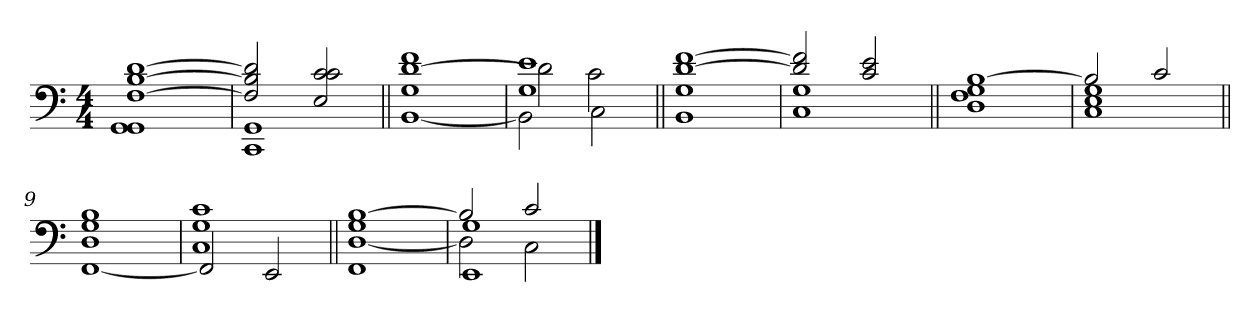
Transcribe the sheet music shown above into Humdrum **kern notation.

**kern
*part1
*staff1
*clefF4
*k[]
*M4/4
=1
1GG 1GG [1F [1B [1d
=2
*^
2F] 2B] 2d]	1CC 1GG
2E 2c 2c	.
*v	*v
=3||
[1BB 1G [1d 1f
=4
*^
*	*^
1G 1e	2d]	2BB\]
.	2c	2C\
*v	*v	*v
=5||
1BB 1G [1d [1f
=6
*^
2d] 2f]	1C 1G
2c 2e	.
*v	*v
=7||
1D 1F 1G [1B
=8
*^
2B]	1C 1E 1G
2c	.
*v	*v
=9||
[1FF 1D 1G 1B
=10
*^
2FF]	1C 1G 1c
2EE	.
*v	*v
=11||
1FF [1D 1G [1B
=12
*^
*	*^
2B]	2D]	1EE 1G
2c	2C	.
*v	*v	*v
==
*-
